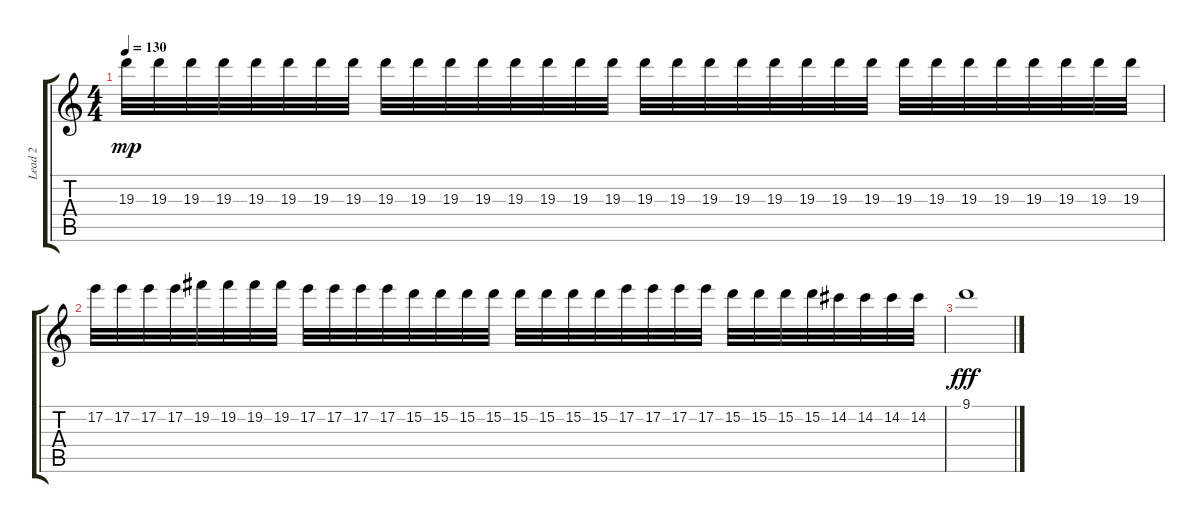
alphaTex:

\track ("Lead 2" "Lead 2") {instrument distortionguitar}
\staff {score tabs}
\tuning (F4 B3 G3 D3 A2 E2) {hide}
\ts (4 4)
\tempo 130
\clef g2
\ks c
19.3.32{dy mp} 19.3.32 19.3.32 19.3.32 19.3.32 19.3.32 19.3.32 19.3.32 19.3.32 19.3.32 19.3.32 19.3.32 19.3.32 19.3.32 19.3.32 19.3.32 19.3.32 19.3.32 19.3.32 19.3.32 19.3.32 19.3.32 19.3.32 19.3.32 19.3.32 19.3.32 19.3.32 19.3.32 19.3.32 19.3.32 19.3.32 19.3.32 |
17.2.32 17.2.32 17.2.32 17.2.32 19.2.32 19.2.32 19.2.32 19.2.32 17.2.32 17.2.32 17.2.32 17.2.32 15.2.32 15.2.32 15.2.32 15.2.32 15.2.32 15.2.32 15.2.32 15.2.32 17.2.32 17.2.32 17.2.32 17.2.32 15.2.32 15.2.32 15.2.32 15.2.32 14.2.32 14.2.32 14.2.32 14.2.32 |
9.1.1{dy fff}
